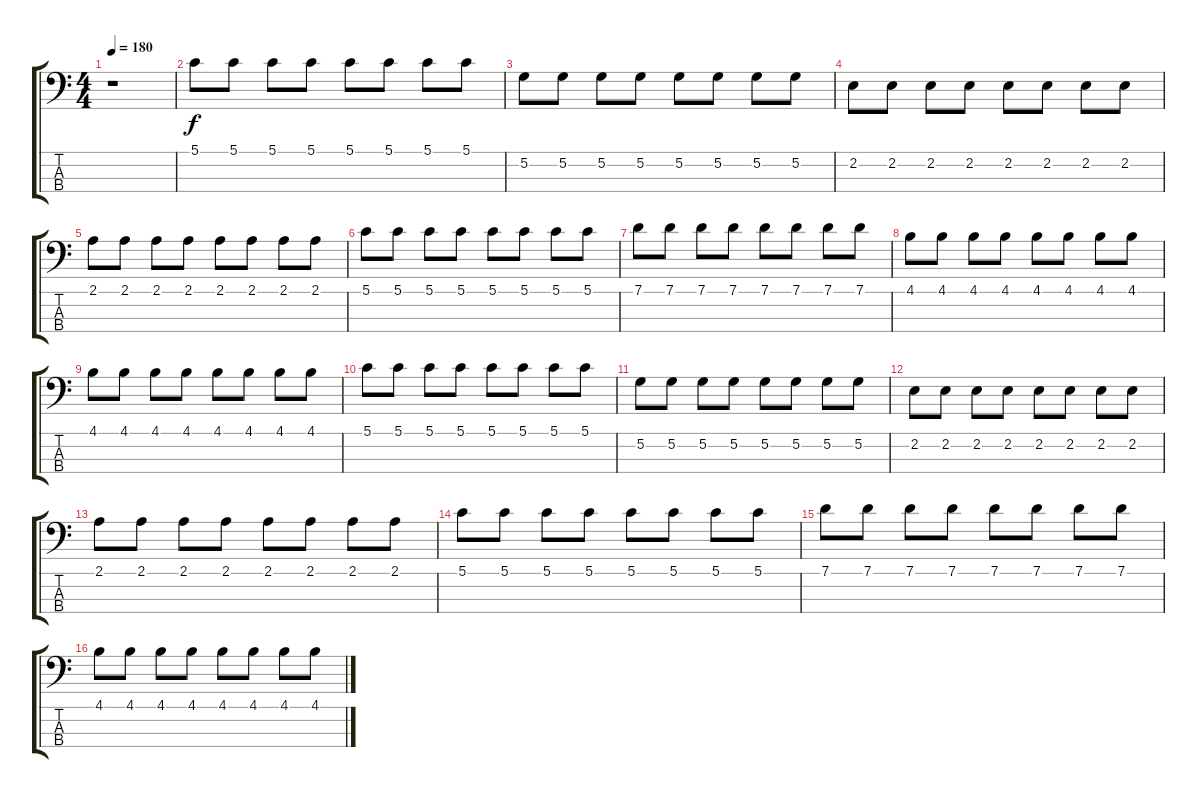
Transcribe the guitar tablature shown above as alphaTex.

\track "" {instrument electricbasspick}
\staff {score tabs}
\tuning (G2 D2 A1 E1) {hide}
\ts (4 4)
\tempo 180
\clef f4
\ks c
r.1{dy f} |
5.1.8 5.1.8 5.1.8 5.1.8 5.1.8 5.1.8 5.1.8 5.1.8 |
5.2.8 5.2.8 5.2.8 5.2.8 5.2.8 5.2.8 5.2.8 5.2.8 |
2.2.8 2.2.8 2.2.8 2.2.8 2.2.8 2.2.8 2.2.8 2.2.8 |
2.1.8 2.1.8 2.1.8 2.1.8 2.1.8 2.1.8 2.1.8 2.1.8 |
5.1.8 5.1.8 5.1.8 5.1.8 5.1.8 5.1.8 5.1.8 5.1.8 |
7.1.8 7.1.8 7.1.8 7.1.8 7.1.8 7.1.8 7.1.8 7.1.8 |
4.1.8 4.1.8 4.1.8 4.1.8 4.1.8 4.1.8 4.1.8 4.1.8 |
4.1.8 4.1.8 4.1.8 4.1.8 4.1.8 4.1.8 4.1.8 4.1.8 |
5.1.8 5.1.8 5.1.8 5.1.8 5.1.8 5.1.8 5.1.8 5.1.8 |
5.2.8 5.2.8 5.2.8 5.2.8 5.2.8 5.2.8 5.2.8 5.2.8 |
2.2.8 2.2.8 2.2.8 2.2.8 2.2.8 2.2.8 2.2.8 2.2.8 |
2.1.8 2.1.8 2.1.8 2.1.8 2.1.8 2.1.8 2.1.8 2.1.8 |
5.1.8 5.1.8 5.1.8 5.1.8 5.1.8 5.1.8 5.1.8 5.1.8 |
7.1.8 7.1.8 7.1.8 7.1.8 7.1.8 7.1.8 7.1.8 7.1.8 |
4.1.8 4.1.8 4.1.8 4.1.8 4.1.8 4.1.8 4.1.8 4.1.8
